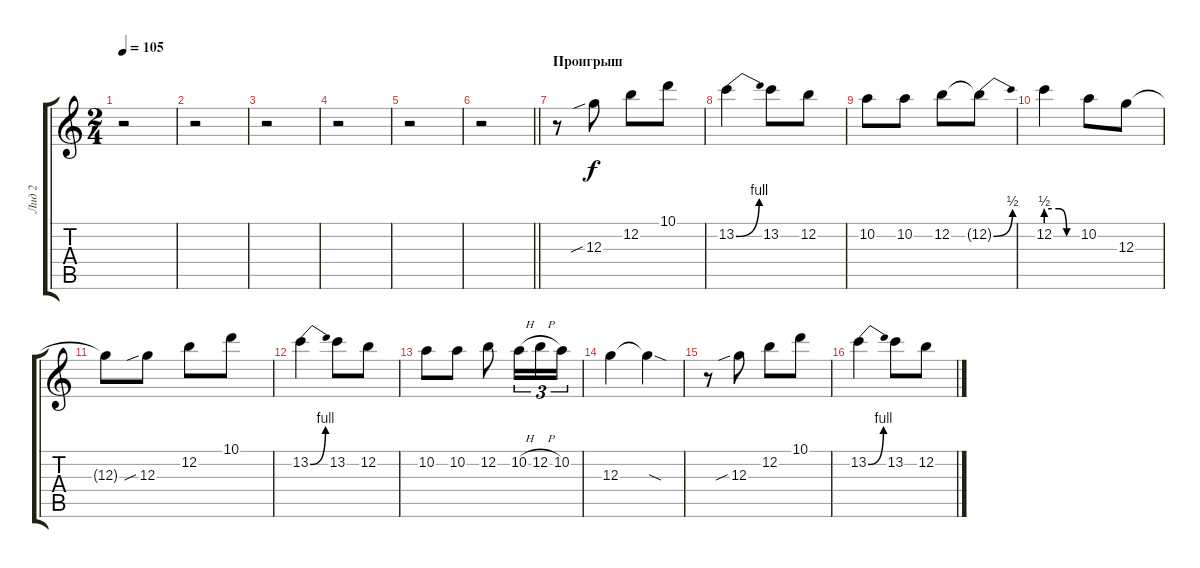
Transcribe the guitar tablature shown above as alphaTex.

\track ("Лид 2" "Лид 2") {instrument overdrivenguitar}
\staff {score tabs}
\tuning (E4 B3 G3 D3 A2 E2) {hide}
\ts (2 4)
\tempo 105
\clef g2
\ks c
r.2{dy f} |
r.2 |
r.2 |
r.2 |
r.2 |
\barLineRight lightlight
r.2 |
\section ("" "Проигрыш")
r.8 12.3{sib}.8 12.2.8 10.1.8 |
13.2{be (bend 0 0 60 4)}.4 13.2.8 12.2.8 |
10.2.8 10.2.8 12.2.8 12.2{be (bend 0 0 60 2) t}.8 |
12.2{be (custom 0 2 25 2 40 0 60 0)}.4 10.2.8 12.3.8 |
12.3{t}.8 12.3{sib}.8 12.2.8 10.1.8 |
13.2{be (bend 0 0 60 4)}.4 13.2.8 12.2.8 |
10.2.8 10.2.8 12.2.8 10.2{h}.16{tu (3 2)} 12.2{h}.16{tu (3 2)} 10.2.16{tu (3 2)} |
12.3.4 12.3{sod t}.4 |
r.8 12.3{sib}.8 12.2.8 10.1.8 |
13.2{be (bend 0 0 60 4)}.4 13.2.8 12.2.8
